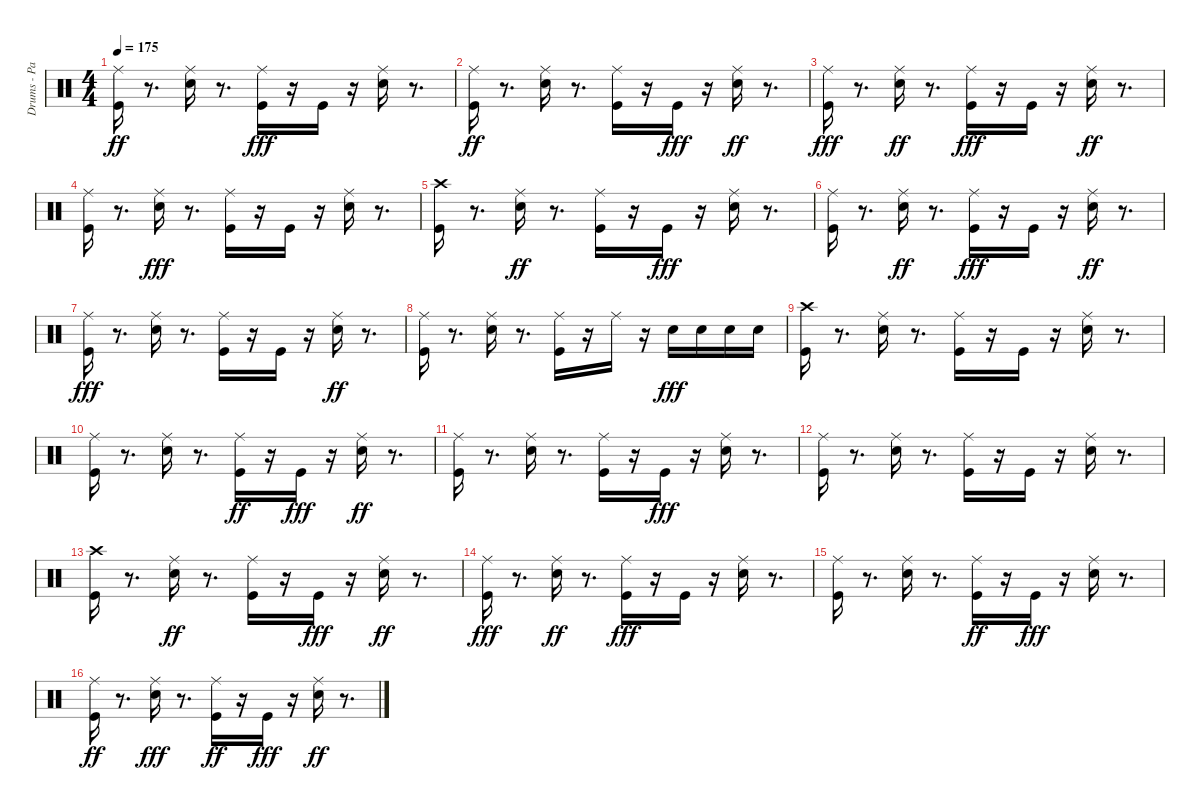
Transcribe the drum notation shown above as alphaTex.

\track ("Drums - Paice" "Drums - Pa") {instrument percussion}
\staff {score}
\articulation defaults
\ts (4 4)
\tempo 175
\clef neutral
\ks c
("Kick (hit)" "Ride (middle)").16{dy ff} r.8{d} ("Snare (hit) 2" "Ride (middle)").16 r.8{d} ("Ride (middle)" "Kick (hit)").16{dy fff} r.16 "Kick (hit)".16 r.16 ("Ride (middle)" "Snare (hit) 2").16 r.8{d} |
("Kick (hit)" "Ride (middle)").16{dy ff} r.8{d} ("Snare (hit) 2" "Ride (middle)").16 r.8{d} ("Kick (hit)" "Ride (middle)").16 r.16 "Kick (hit)".16{dy fff} r.16 ("Snare (hit) 2" "Ride (middle)").16{dy ff} r.8{d} |
("Ride (middle)" "Kick (hit)").16{dy fff} r.8{d} ("Snare (hit) 2" "Ride (middle)").16{dy ff} r.8{d} ("Ride (middle)" "Kick (hit)").16{dy fff} r.16 "Kick (hit)".16 r.16 ("Snare (hit) 2" "Ride (middle)").16{dy ff} r.8{d} |
("Kick (hit)" "Ride (middle)").16 r.8{d} ("Ride (middle)" "Snare (hit) 2").16{dy fff} r.8{d} ("Ride (middle)" "Kick (hit)").16 r.16 "Kick (hit)".16 r.16 ("Ride (middle)" "Snare (hit) 2").16 r.8{d} |
("Kick (hit)" "Crash high (hit)").16 r.8{d} ("Snare (hit) 2" "Ride (middle)").16{dy ff} r.8{d} ("Kick (hit)" "Ride (middle)").16 r.16 "Kick (hit)".16{dy fff} r.16 ("Ride (middle)" "Snare (hit) 2").16 r.8{d} |
("Ride (middle)" "Kick (hit)").16 r.8{d} ("Snare (hit) 2" "Ride (middle)").16{dy ff} r.8{d} ("Ride (middle)" "Kick (hit)").16{dy fff} r.16 "Kick (hit)".16 r.16 ("Snare (hit) 2" "Ride (middle)").16{dy ff} r.8{d} |
("Ride (middle)" "Kick (hit)").16{dy fff} r.8{d} ("Ride (middle)" "Snare (hit) 2").16 r.8{d} ("Ride (middle)" "Kick (hit)").16 r.16 "Kick (hit)".16 r.16 ("Snare (hit) 2" "Ride (middle)").16{dy ff} r.8{d} |
("Kick (hit)" "Ride (middle)").16 r.8{d} ("Snare (hit) 2" "Ride (middle)").16 r.8{d} ("Kick (hit)" "Ride (middle)").16 r.16 "Ride (middle)".16 r.16 "Snare (hit) 2".16{dy fff} "Snare (hit) 2".16 "Snare (hit) 2".16 "Snare (hit) 2".16 |
("Crash high (hit)" "Kick (hit)").16 r.8{d} ("Ride (middle)" "Snare (hit) 2").16 r.8{d} ("Ride (middle)" "Kick (hit)").16 r.16 "Kick (hit)".16 r.16 ("Ride (middle)" "Snare (hit) 2").16 r.8{d} |
("Ride (middle)" "Kick (hit)").16 r.8{d} ("Ride (middle)" "Snare (hit) 2").16 r.8{d} ("Kick (hit)" "Ride (middle)").16{dy ff} r.16 "Kick (hit)".16{dy fff} r.16 ("Snare (hit) 2" "Ride (middle)").16{dy ff} r.8{d} |
("Kick (hit)" "Ride (middle)").16 r.8{d} ("Snare (hit) 2" "Ride (middle)").16 r.8{d} ("Kick (hit)" "Ride (middle)").16 r.16 "Kick (hit)".16{dy fff} r.16 ("Ride (middle)" "Snare (hit) 2").16 r.8{d} |
("Ride (middle)" "Kick (hit)").16 r.8{d} ("Ride (middle)" "Snare (hit) 2").16 r.8{d} ("Ride (middle)" "Kick (hit)").16 r.16 "Kick (hit)".16 r.16 ("Ride (middle)" "Snare (hit) 2").16 r.8{d} |
("Crash high (hit)" "Kick (hit)").16 r.8{d} ("Snare (hit) 2" "Ride (middle)").16{dy ff} r.8{d} ("Kick (hit)" "Ride (middle)").16 r.16 "Kick (hit)".16{dy fff} r.16 ("Snare (hit) 2" "Ride (middle)").16{dy ff} r.8{d} |
("Ride (middle)" "Kick (hit)").16{dy fff} r.8{d} ("Snare (hit) 2" "Ride (middle)").16{dy ff} r.8{d} ("Ride (middle)" "Kick (hit)").16{dy fff} r.16 "Kick (hit)".16 r.16 ("Ride (middle)" "Snare (hit) 2").16 r.8{d} |
("Ride (middle)" "Kick (hit)").16 r.8{d} ("Ride (middle)" "Snare (hit) 2").16 r.8{d} ("Kick (hit)" "Ride (middle)").16{dy ff} r.16 "Kick (hit)".16{dy fff} r.16 ("Ride (middle)" "Snare (hit) 2").16 r.8{d} |
("Kick (hit)" "Ride (middle)").16{dy ff} r.8{d} ("Ride (middle)" "Snare (hit) 2").16{dy fff} r.8{d} ("Kick (hit)" "Ride (middle)").16{dy ff} r.16 "Kick (hit)".16{dy fff} r.16 ("Snare (hit) 2" "Ride (middle)").16{dy ff} r.8{d}
